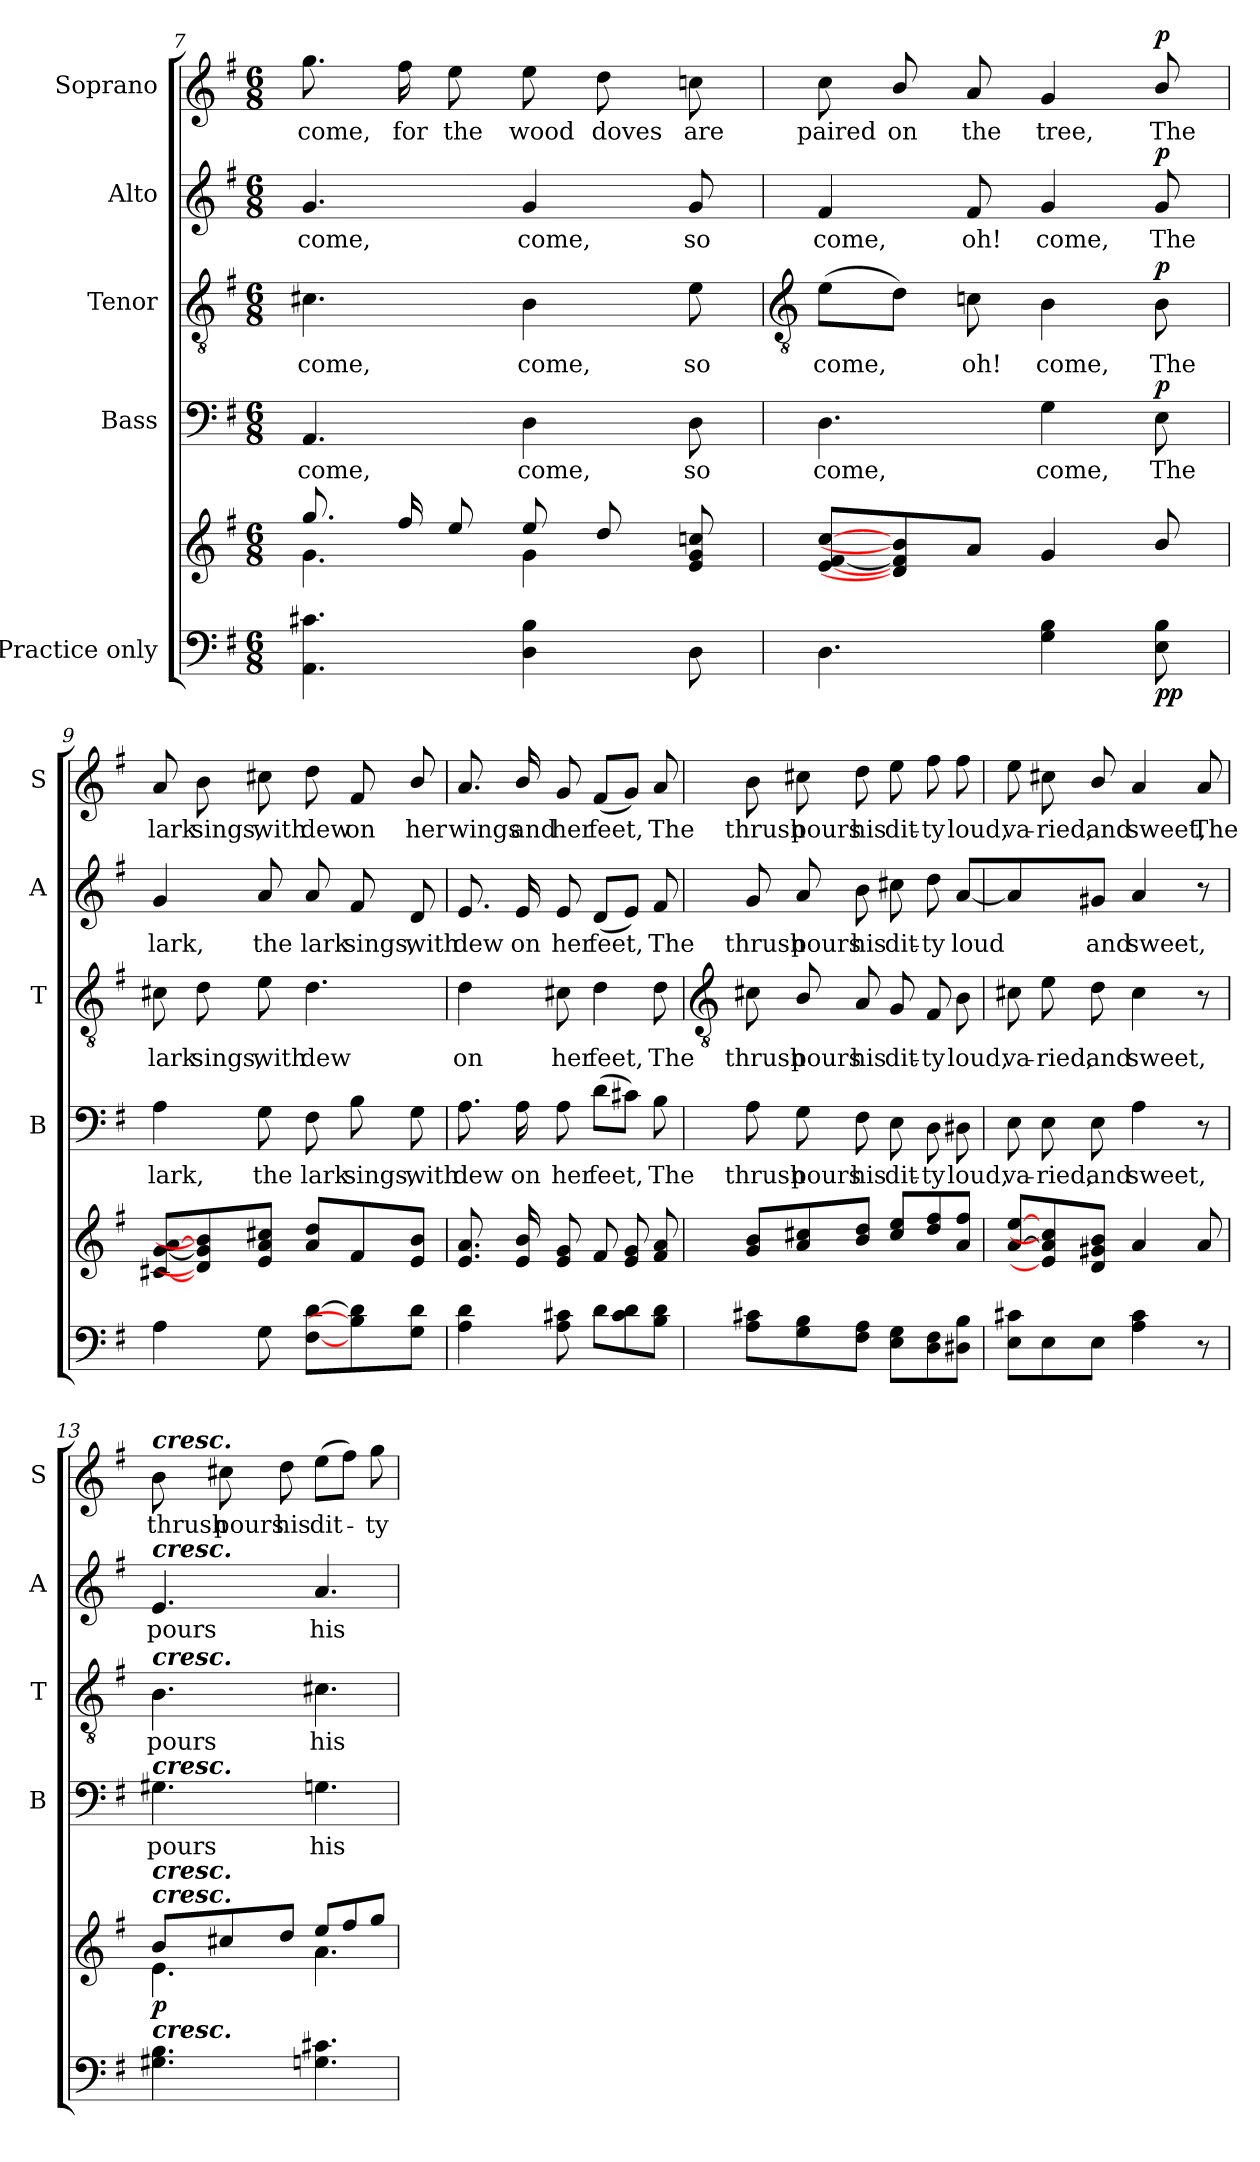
**kern	**kern	**dynam	**kern	**text	**dynam	**kern	**text	**dynam	**kern	**text	**dynam	**kern	**text	**dynam
*part5	*part5	*part5	*part4	*part4	*part4	*part3	*part3	*part3	*part2	*part2	*part2	*part1	*part1	*part1
*staff6	*staff5	*staff5/6	*staff4	*staff4	*staff4	*staff3	*staff3	*staff3	*staff2	*staff2	*staff2	*staff1	*staff1	*staff1
*I"Practice only	*	*	*I"Bass	*	*	*I"Tenor	*	*	*I"Alto	*	*	*I"Soprano	*	*
*	*	*	*I'B	*	*	*I'T	*	*	*I'A	*	*	*I'S	*	*
*clefF4	*clefG2	*	*clefF4	*	*	*clefGv2	*	*	*clefG2	*	*	*clefG2	*	*
*k[f#]	*k[f#]	*	*k[f#]	*	*	*k[f#]	*	*	*k[f#]	*	*	*k[f#]	*	*
*G:	*G:	*	*G:	*	*	*G:	*	*	*G:	*	*	*G:	*	*
*M6/8	*M6/8	*	*M6/8	*	*	*M6/8	*	*	*M6/8	*	*	*M6/8	*	*
=7	=7	=7	=7	=7	=7	=7	=7	=7	=7	=7	=7	=7	=7	=7
*	*^	*	*	*	*	*	*	*	*	*	*	*	*	*
!	!	!	!	!	!LO:LY:b	!	!	!LO:LY:b	!	!	!LO:LY:b	!	!	!LO:LY:b	!
4.AA 4.c#X	8.gg/L	4.g\	.	4.AA	come,	.	4.c#X	come,	.	4.g	come,	.	8.gg	come,	.
!	!	!	!	!	!	!	!	!	!	!	!	!	!	!LO:LY:b	!
.	16ff#/L	.	.	.	.	.	.	.	.	.	.	.	16ff#	for	.
!	!	!	!	!	!	!	!	!	!	!	!	!	!	!LO:LY:b	!
.	8ee/J	.	.	.	.	.	.	.	.	.	.	.	8ee	the	.
!	!	!	!	!	!LO:LY:b	!	!	!LO:LY:b	!	!	!LO:LY:b	!	!	!LO:LY:b	!
4D 4B	8ee/L	4g\	.	4D	come,	.	4B	come,	.	4g	come,	.	8ee	wood	.
!	!	!	!	!	!	!	!	!	!	!	!	!	!	!LO:LY:b	!
.	8dd/	.	.	.	.	.	.	.	.	.	.	.	8dd	doves	.
!	!	!	!	!	!LO:LY:b	!	!	!LO:LY:b	!	!	!LO:LY:b	!	!	!LO:LY:b	!
8D	8e/ 8g/ 8ccn/J	8ryy	.	8D	so	.	8e	so	.	8g	so	.	8ccn	are	.
*	*v	*v	*	*	*	*	*	*	*	*	*	*	*	*	*
!!LO:LB:g=z
=8	=8	=8	=8	=8	=8	=8	=8	=8	=8	=8	=8	=8	=8	=8
*	*	*	*	*	*	*clefGv2	*	*	*	*	*	*	*	*
*	*^	*	*	*	*	*	*	*	*	*	*	*	*	*
!	!	!	!	!	!LO:LY:b	!	!	!LO:LY:b	!	!	!LO:LY:b	!	!	!LO:LY:b	!
*	*v	*v	*	*	*	*	*	*	*	*	*	*	*	*	*
4.D	[8e [8f# [8ccL	.	4.D	come,	.	(>8eL	come,	.	4f#	come,	.	8cc	paired	.
!	!	!	!	!	!	!	!	!	!	!	!	!	!LO:LY:b	!
.	8d/] 8f#/] 8b/]	.	.	.	.	8dJ)	.	.	.	.	.	8b/	on	.
!	!	!	!	!	!	!	!LO:LY:b	!	!	!LO:LY:b	!	!	!LO:LY:b	!
.	8aJ	.	.	.	.	8cn	oh!	.	8f#	oh!	.	8a	the	.
!	!	!	!	!LO:LY:b	!	!	!LO:LY:b	!	!	!LO:LY:b	!	!	!LO:LY:b	!
4G 4B	4g	.	4G	come,	.	4B	come,	.	4g	come,	.	4g	tree,	.
!	!	!LO:DY:b=2	!	!LO:LY:b	!	!	!LO:LY:b	!	!	!LO:LY:b	!	!	!LO:LY:b	!
!	!	!LO:DY:n=1:b	!	!	!LO:DY:b	!	!	!LO:DY:b	!	!	!LO:DY:b	!	!	!LO:DY:b
8E 8B	8b/	p p	8E	The	p	8B	The	p	8g	The	p	8b/	The	p
=9	=9	=9	=9	=9	=9	=9	=9	=9	=9	=9	=9	=9	=9	=9
!	!	!	!	!LO:LY:b	!	!	!LO:LY:b	!	!	!LO:LY:b	!	!	!LO:LY:b	!
4A	[8c#X [8g [8aL	.	4A	lark,	.	8c#X	lark	.	4g	lark,	.	8a	lark	.
!	!	!	!	!	!	!	!LO:LY:b	!	!	!	!	!	!LO:LY:b	!
.	8d] 8g] 8b]	.	.	.	.	8d	sings,	.	.	.	.	8b	sings,	.
!	!	!	!	!LO:LY:b	!	!	!LO:LY:b	!	!	!LO:LY:b	!	!	!LO:LY:b	!
8G	8e 8a 8cc#XJ	.	8G	the	.	8e	with	.	8a	the	.	8cc#X	with	.
!	!	!	!	!LO:LY:b	!	!	!LO:LY:b	!	!	!LO:LY:b	!	!	!LO:LY:b	!
[8F# [8dL	8a 8ddL	.	8F#	lark	.	4.d	dew	.	8a	lark	.	8dd	dew	.
!	!	!	!	!LO:LY:b	!	!	!	!	!	!LO:LY:b	!	!	!LO:LY:b	!
8B] 8d]	8f#	.	8B	sings,	.	.	.	.	8f#	sings,	.	8f#	on	.
!	!	!	!	!LO:LY:b	!	!	!	!	!	!LO:LY:b	!	!	!LO:LY:b	!
8G 8dJ	8e/ 8b/J	.	8G	with	.	.	.	.	8d	with	.	8b/	her	.
=10	=10	=10	=10	=10	=10	=10	=10	=10	=10	=10	=10	=10	=10	=10
!	!	!	!	!LO:LY:b	!	!	!LO:LY:b	!	!	!LO:LY:b	!	!	!LO:LY:b	!
4A 4d	8.e 8.aL	.	8.A	dew	.	4d	on	.	8.e	dew	.	8.a	wings	.
!	!	!	!	!LO:LY:b	!	!	!	!	!	!LO:LY:b	!	!	!LO:LY:b	!
.	16e/ 16b/L	.	16A	on	.	.	.	.	16e	on	.	16b/	and	.
!	!	!	!	!LO:LY:b	!	!	!LO:LY:b	!	!	!LO:LY:b	!	!	!LO:LY:b	!
8A 8c#X	8e 8gJ	.	8A	her	.	8c#X	her	.	8e	her	.	8g	her	.
!	!	!	!	!LO:LY:b	!	!	!LO:LY:b	!	!	!LO:LY:b	!	!	!LO:LY:b	!
8dL	8f#L	.	(>8dL	feet,	.	4d	feet,	.	(<8dL	feet,	.	(<8f#L	feet,	.
8c# 8d	8e 8g	.	8c#XJ)	.	.	.	.	.	8eJ)	.	.	8gJ)	.	.
!	!	!	!	!LO:LY:b	!	!	!LO:LY:b	!	!	!LO:LY:b	!	!	!LO:LY:b	!
8B 8dJ	8f# 8aJ	.	8B	The	.	8d	The	.	8f#	The	.	8a	The	.
!!LO:LB:g=z
=11	=11	=11	=11	=11	=11	=11	=11	=11	=11	=11	=11	=11	=11	=11
*	*	*	*	*	*	*clefGv2	*	*	*	*	*	*	*	*
*	*^	*	*	*	*	*	*	*	*	*	*	*	*	*
!	!	!LO:N:vis=1	!	!	!LO:LY:b	!	!	!LO:LY:b	!	!	!LO:LY:b	!	!	!LO:LY:b	!
8A 8c#XL	8g/ 8b/L	2.ryy	.	8A	thrush	.	8c#X	thrush	.	8g	thrush	.	8b	thrush	.
!	!	!	!	!	!LO:LY:b	!	!	!LO:LY:b	!	!	!LO:LY:b	!	!	!LO:LY:b	!
8G 8B	8a/ 8cc#X/	.	.	8G	pours	.	8B/	pours	.	8a	pours	.	8cc#X	pours	.
!	!	!	!	!	!LO:LY:b	!	!	!LO:LY:b	!	!	!LO:LY:b	!	!	!LO:LY:b	!
8F# 8AJ	8b/ 8dd/J	.	.	8F#	his	.	8A	his	.	8b	his	.	8dd	his	.
!	!	!	!	!	!LO:LY:b	!	!	!LO:LY:b	!	!	!LO:LY:b	!	!	!LO:LY:b	!
8E 8GL	8cc#/ 8ee/L	.	.	8E	dit-	.	8G	dit-	.	8cc#X	dit-	.	8ee	dit-	.
!	!	!	!	!	!LO:LY:b	!	!	!LO:LY:b	!	!	!LO:LY:b	!	!	!LO:LY:b	!
8D 8F#	8dd/ 8ff#/	.	.	8D	-ty	.	8F#	-ty	.	8dd	-ty	.	8ff#	-ty	.
!	!	!	!	!	!LO:LY:b	!	!	!LO:LY:b	!	!	!LO:LY:b	!	!	!LO:LY:b	!
8D#X 8BJ	8a/ 8ff#/J	.	.	8D#X	loud,	.	8B	loud,	.	[8aL	loud	.	8ff#	loud,	.
=12	=12	=12	=12	=12	=12	=12	=12	=12	=12	=12	=12	=12	=12	=12	=12
!	!	!LO:N:vis=1	!	!	!LO:LY:b	!	!	!LO:LY:b	!	!	!	!	!	!LO:LY:b	!
8E 8c#XL	[8a/ [8ee/L	2.ryy	.	8E	va-	.	8c#X	va-	.	4a]	.	.	8ee	va-	.
!	!	!	!	!	!LO:LY:b	!	!	!LO:LY:b	!	!	!	!	!	!LO:LY:b	!
8E	8e/] 8a/] 8cc#/]	.	.	8E	-ried,	.	8e	-ried,	.	.	.	.	8cc#X	-ried,	.
!	!	!	!	!	!LO:LY:b	!	!	!LO:LY:b	!	!	!LO:LY:b	!	!	!LO:LY:b	!
8EJ	8d/ 8g#X/ 8b/J	.	.	8E	and	.	8d	and	.	8g#XJ	and	.	8b/	and	.
!	!	!	!	!	!LO:LY:b	!	!	!LO:LY:b	!	!	!LO:LY:b	!	!	!LO:LY:b	!
4A 4c#	4a/	.	.	4A	sweet,	.	4c#	sweet,	.	4a	sweet,	.	4a	sweet,	.
!	!	!	!	!	!	!	!	!	!	!	!	!	!	!LO:LY:b	!
8r	8a/	.	.	8r	.	.	8r	.	.	8r	.	.	8a	The	.
=13	=13	=13	=13	=13	=13	=13	=13	=13	=13	=13	=13	=13	=13	=13	=13
!	!	!	!	!	!	!	!	!	!	!	!	!	!LO:TX:a:Bi:t=cresc.	!	!
!	!	!	!	!	!	!	!	!	!	!LO:TX:a:Bi:t=cresc.	!	!	!	!	!
!	!	!	!	!	!	!	!LO:TX:a:Bi:t=cresc.	!	!	!	!	!	!	!	!
!	!	!	!	!LO:TX:a:Bi:t=cresc.	!	!	!	!	!	!	!	!	!	!	!
!	!LO:TX:a:Bi:t=cresc.	!	!	!	!	!	!	!	!	!	!	!	!	!	!
!	!LO:TX:a:Bi:t=cresc.	!	!	!	!	!	!	!	!	!	!	!	!	!	!
!LO:TX:a:Bi:t=cresc.	!	!	!	!	!	!	!	!	!	!	!	!	!	!	!
!	!	!	!LO:DY:b	!	!LO:LY:b	!	!	!LO:LY:b	!	!	!LO:LY:b	!	!	!LO:LY:b	!
4.G#X 4.B	8b/L	4.e\	p	4.G#X	pours	.	4.B	pours	.	4.e	pours	.	8b	thrush	.
!	!	!	!	!	!	!	!	!	!	!	!	!	!	!LO:LY:b	!
.	8cc#X/	.	.	.	.	.	.	.	.	.	.	.	8cc#X	pours	.
!	!	!	!	!	!	!	!	!	!	!	!	!	!	!LO:LY:b	!
.	8dd/J	.	.	.	.	.	.	.	.	.	.	.	8dd	his	.
!	!	!	!	!	!LO:LY:b	!	!	!LO:LY:b	!	!	!LO:LY:b	!	!	!LO:LY:b	!
4.Gn 4.c#X	8ee/L	4.a\	.	4.Gn	his	.	4.c#X	his	.	4.a	his	.	(>8eeL	dit-	.
.	8ff#/	.	.	.	.	.	.	.	.	.	.	.	8ff#J)	.	.
!	!	!	!	!	!	!	!	!	!	!	!	!	!	!LO:LY:b	!
.	8gg/J	.	.	.	.	.	.	.	.	.	.	.	8gg	ty	.
*	*v	*v	*	*	*	*	*	*	*	*	*	*	*	*	*
=	=	=	=	=	=	=	=	=	=	=	=	=	=	=
*-	*-	*-	*-	*-	*-	*-	*-	*-	*-	*-	*-	*-	*-	*-
